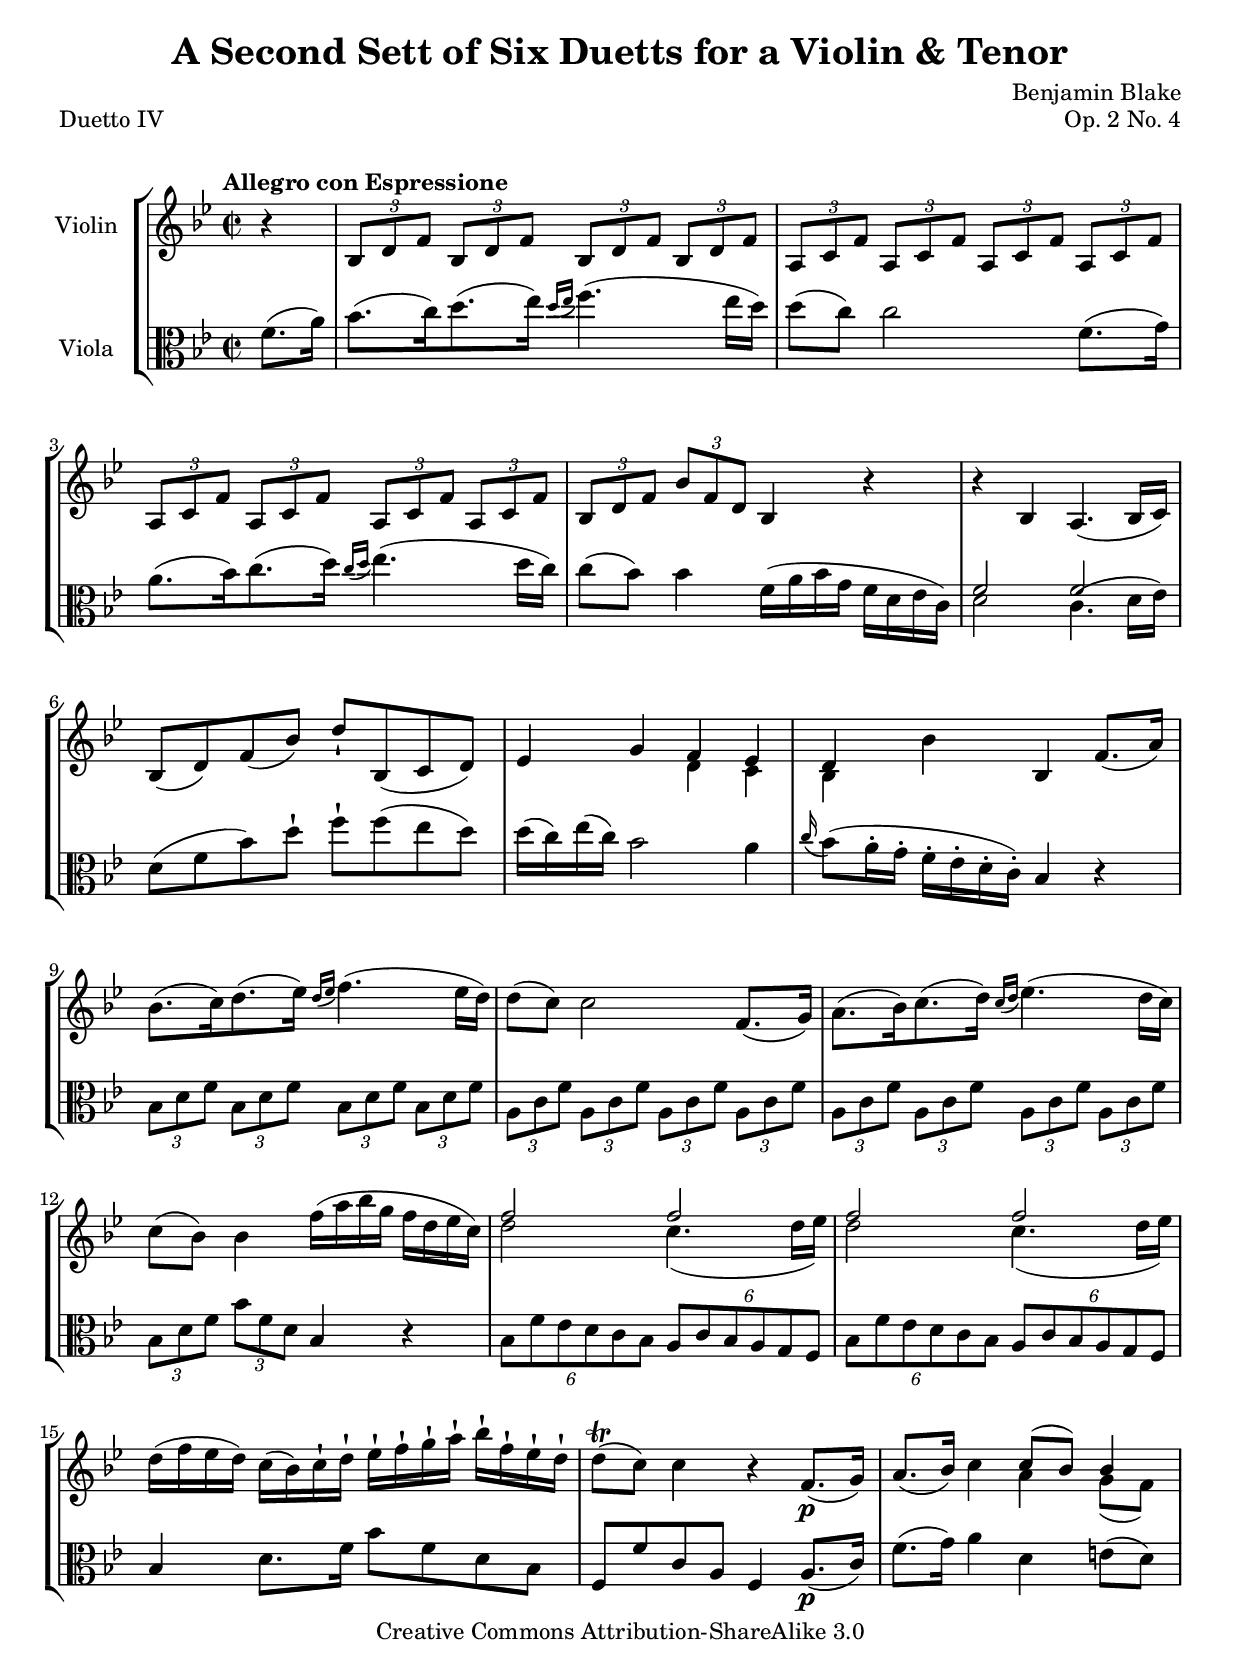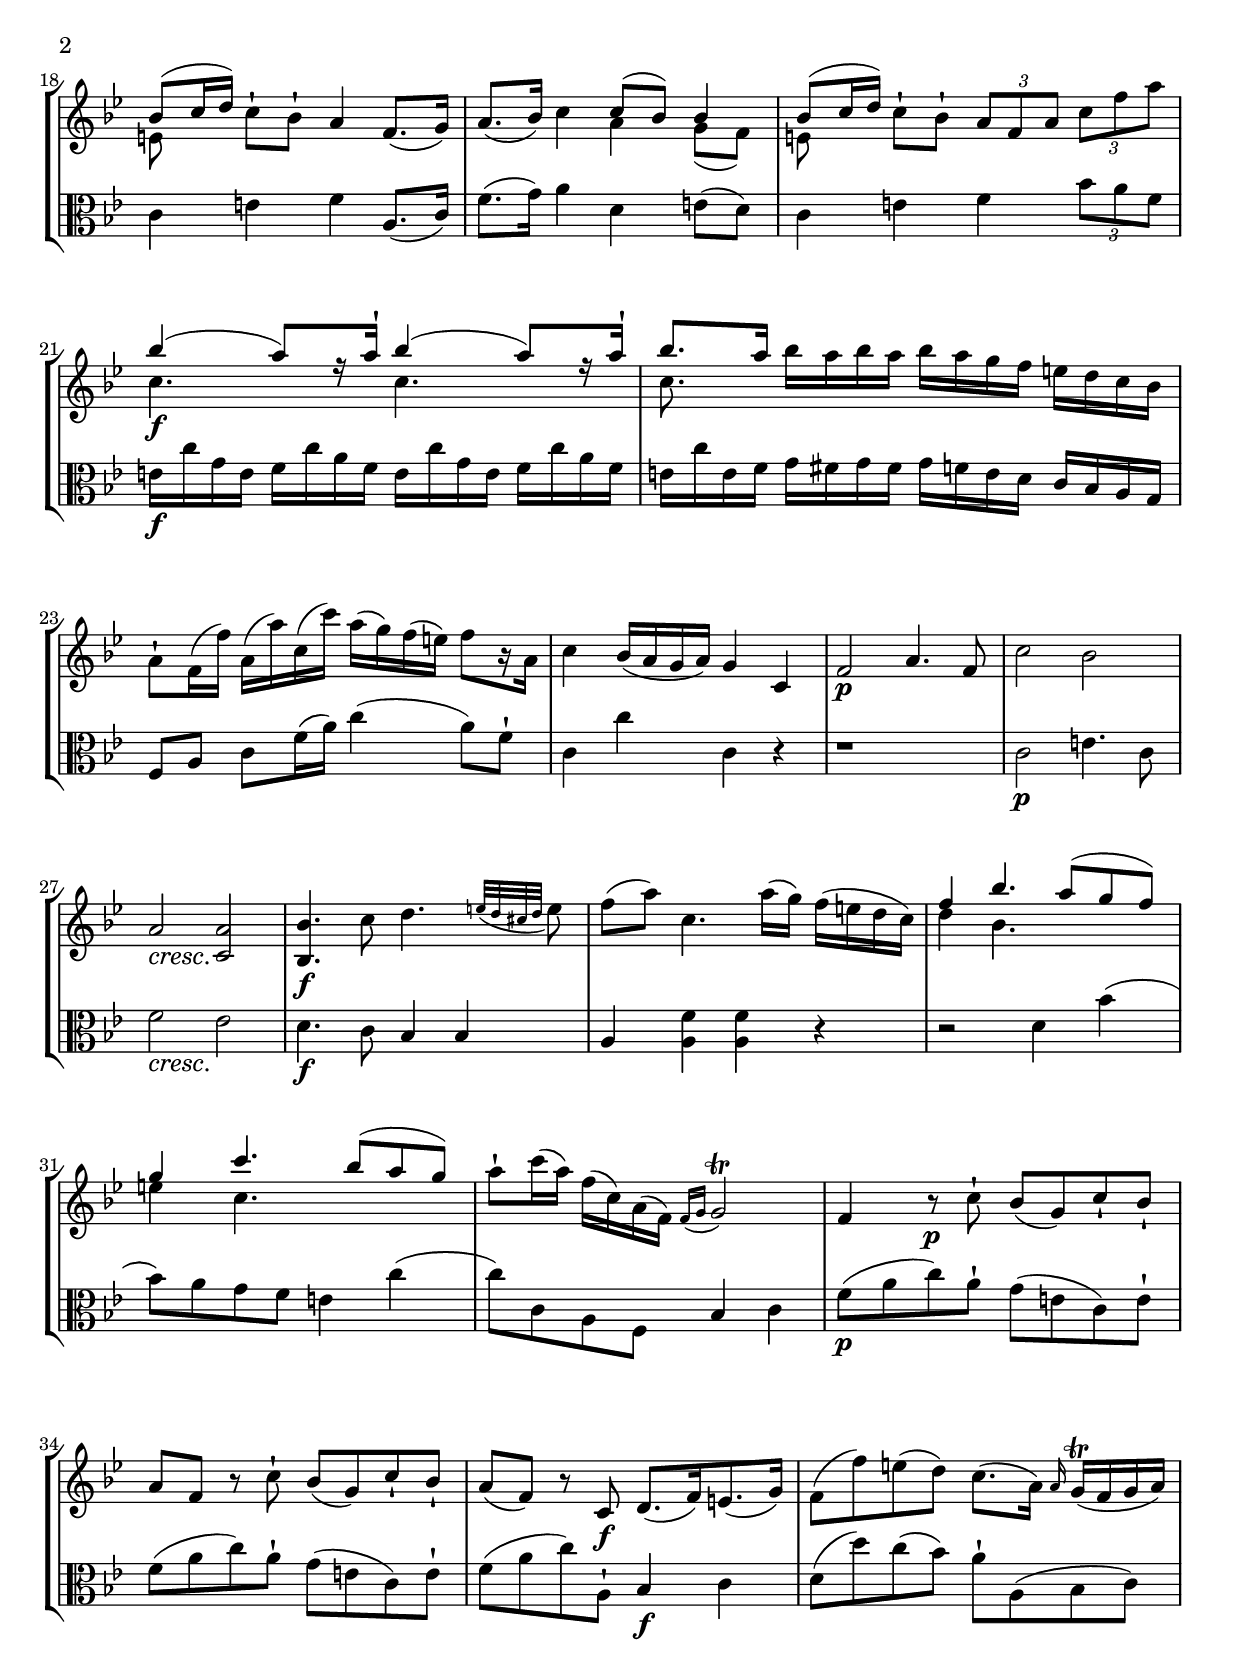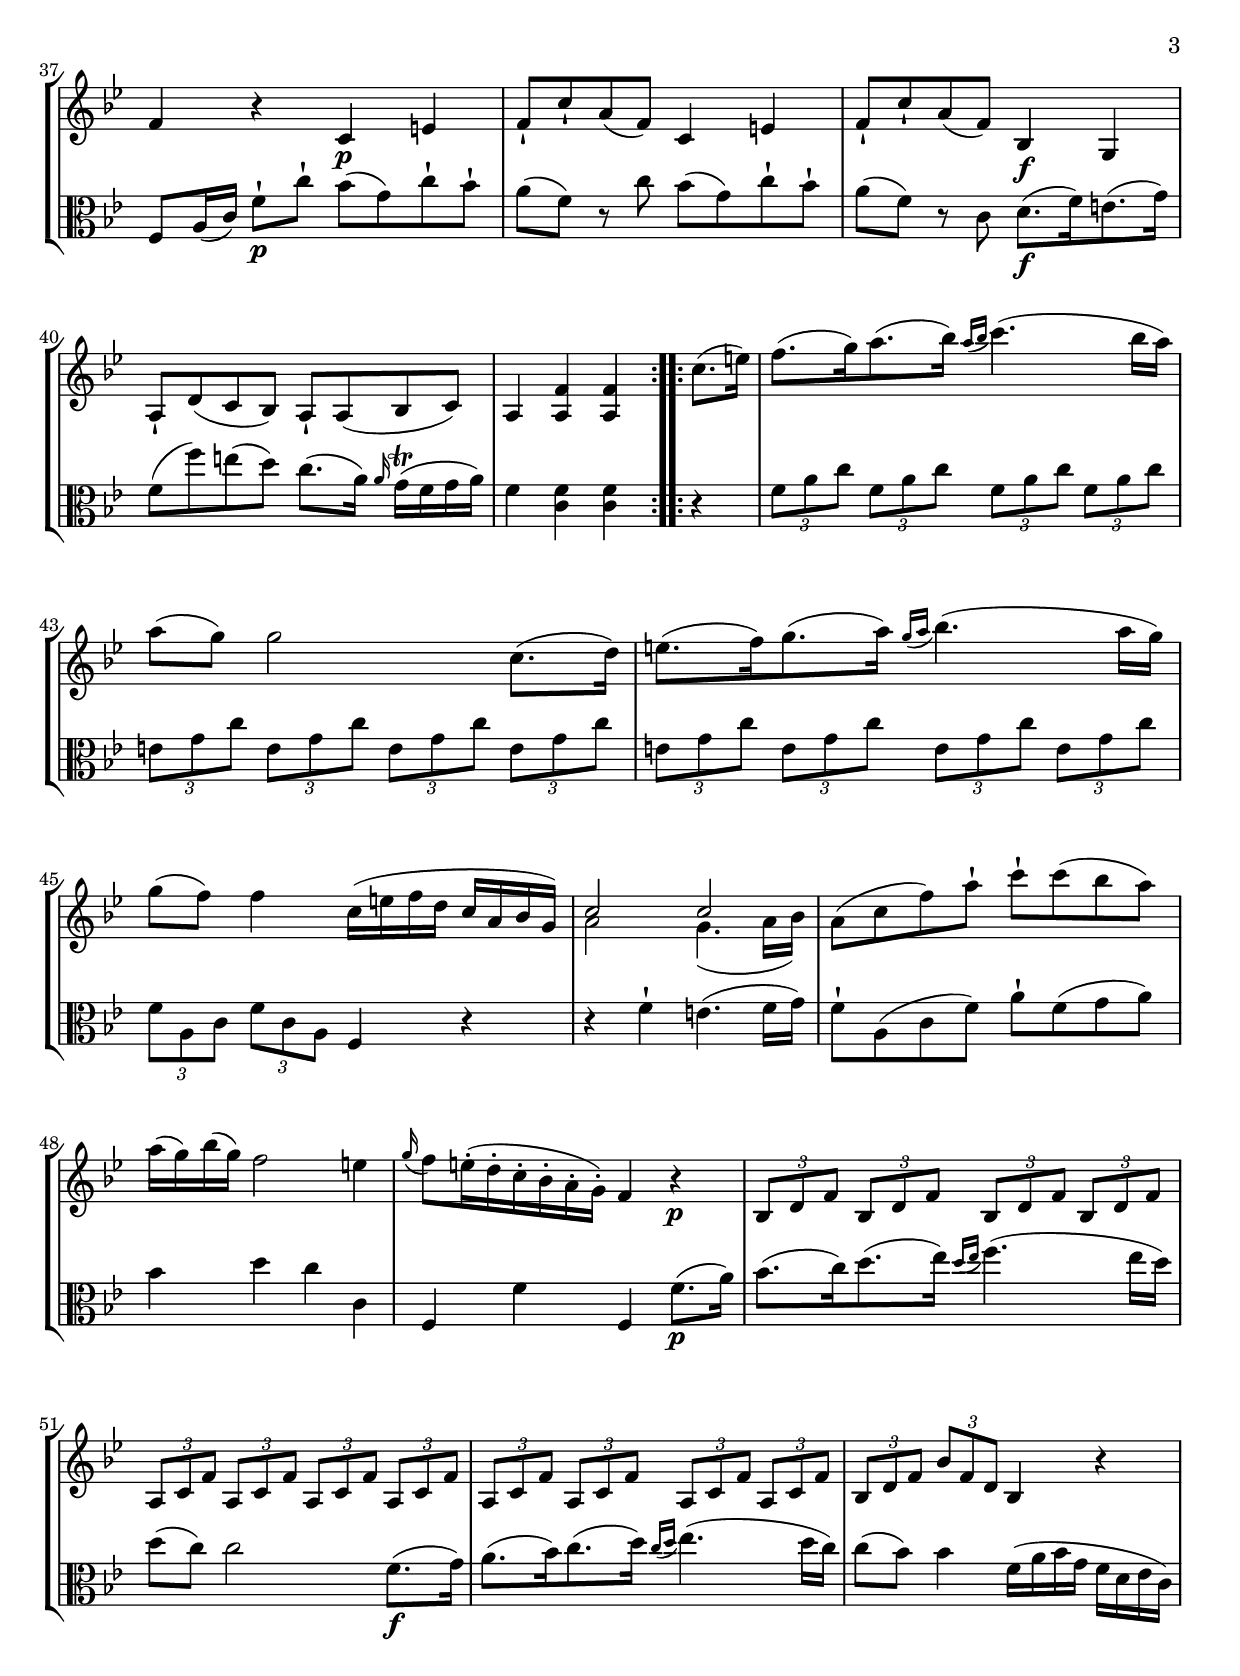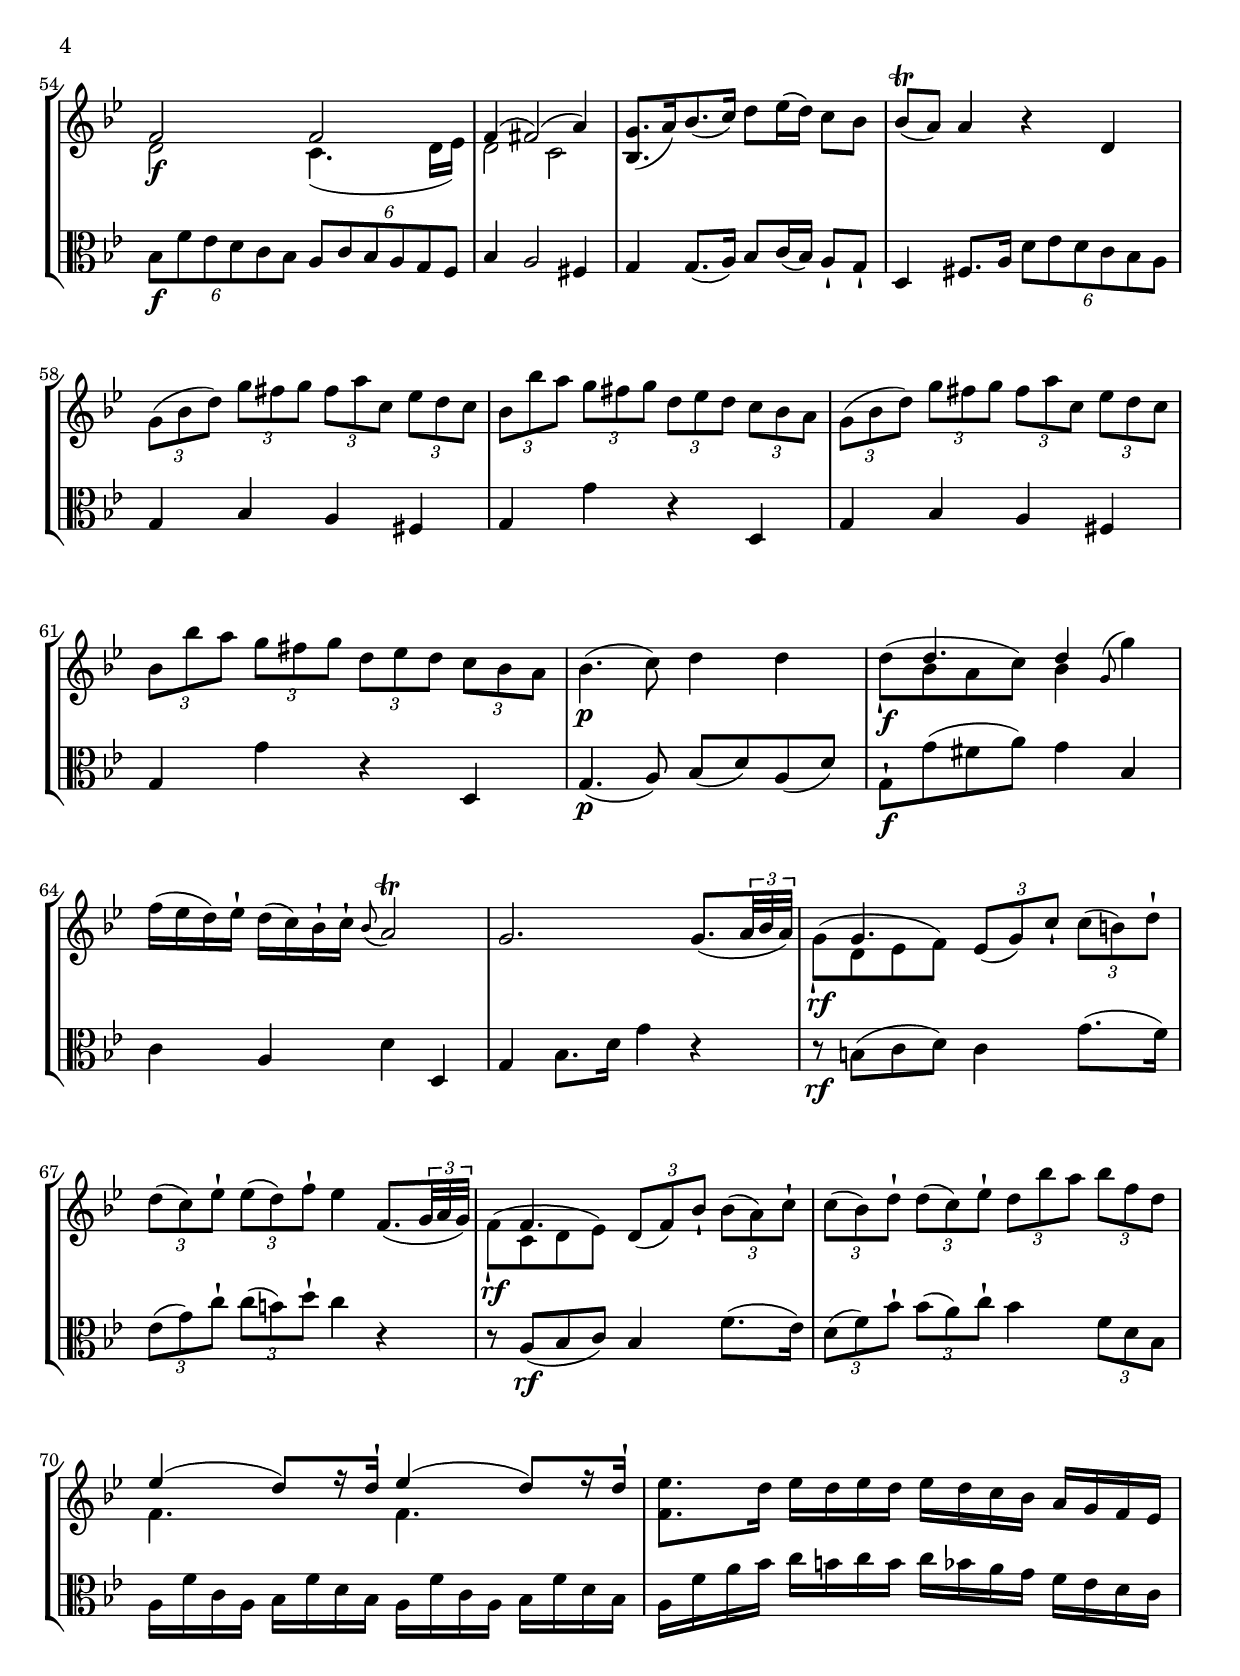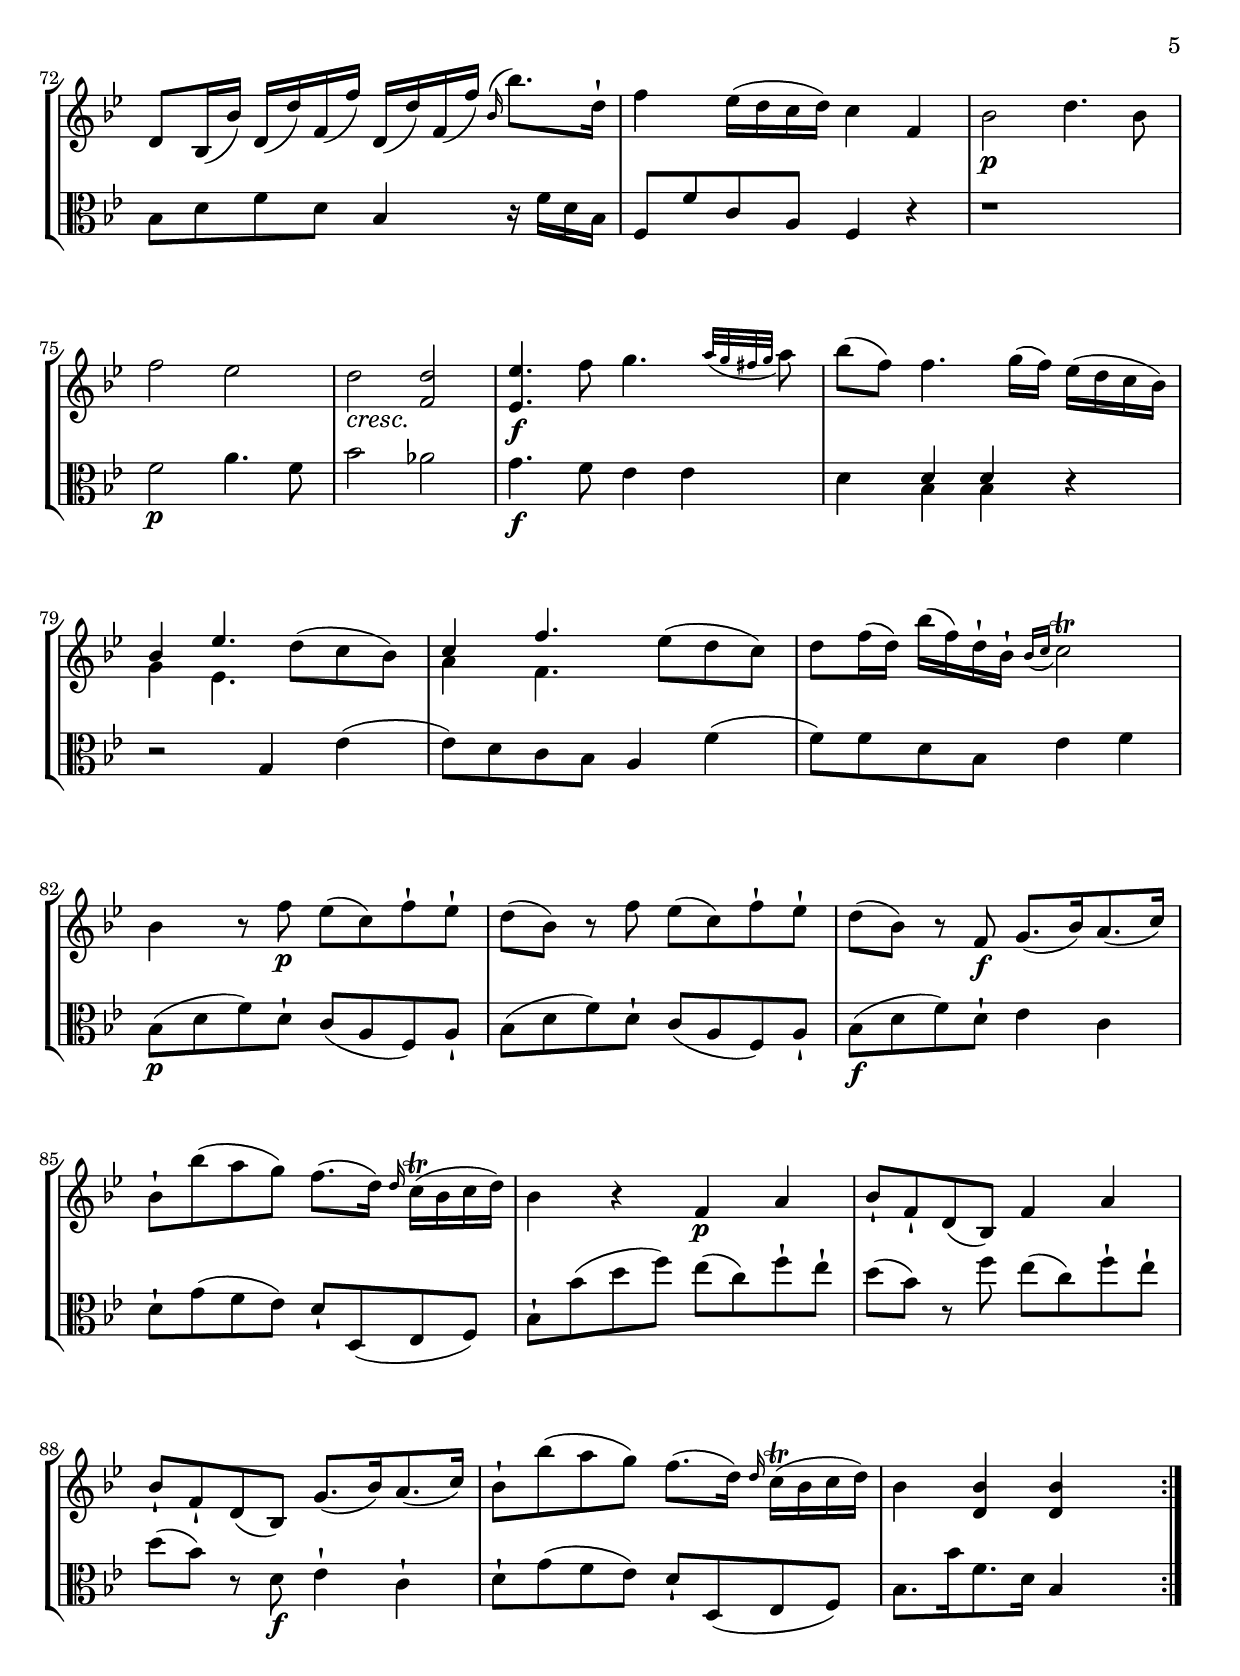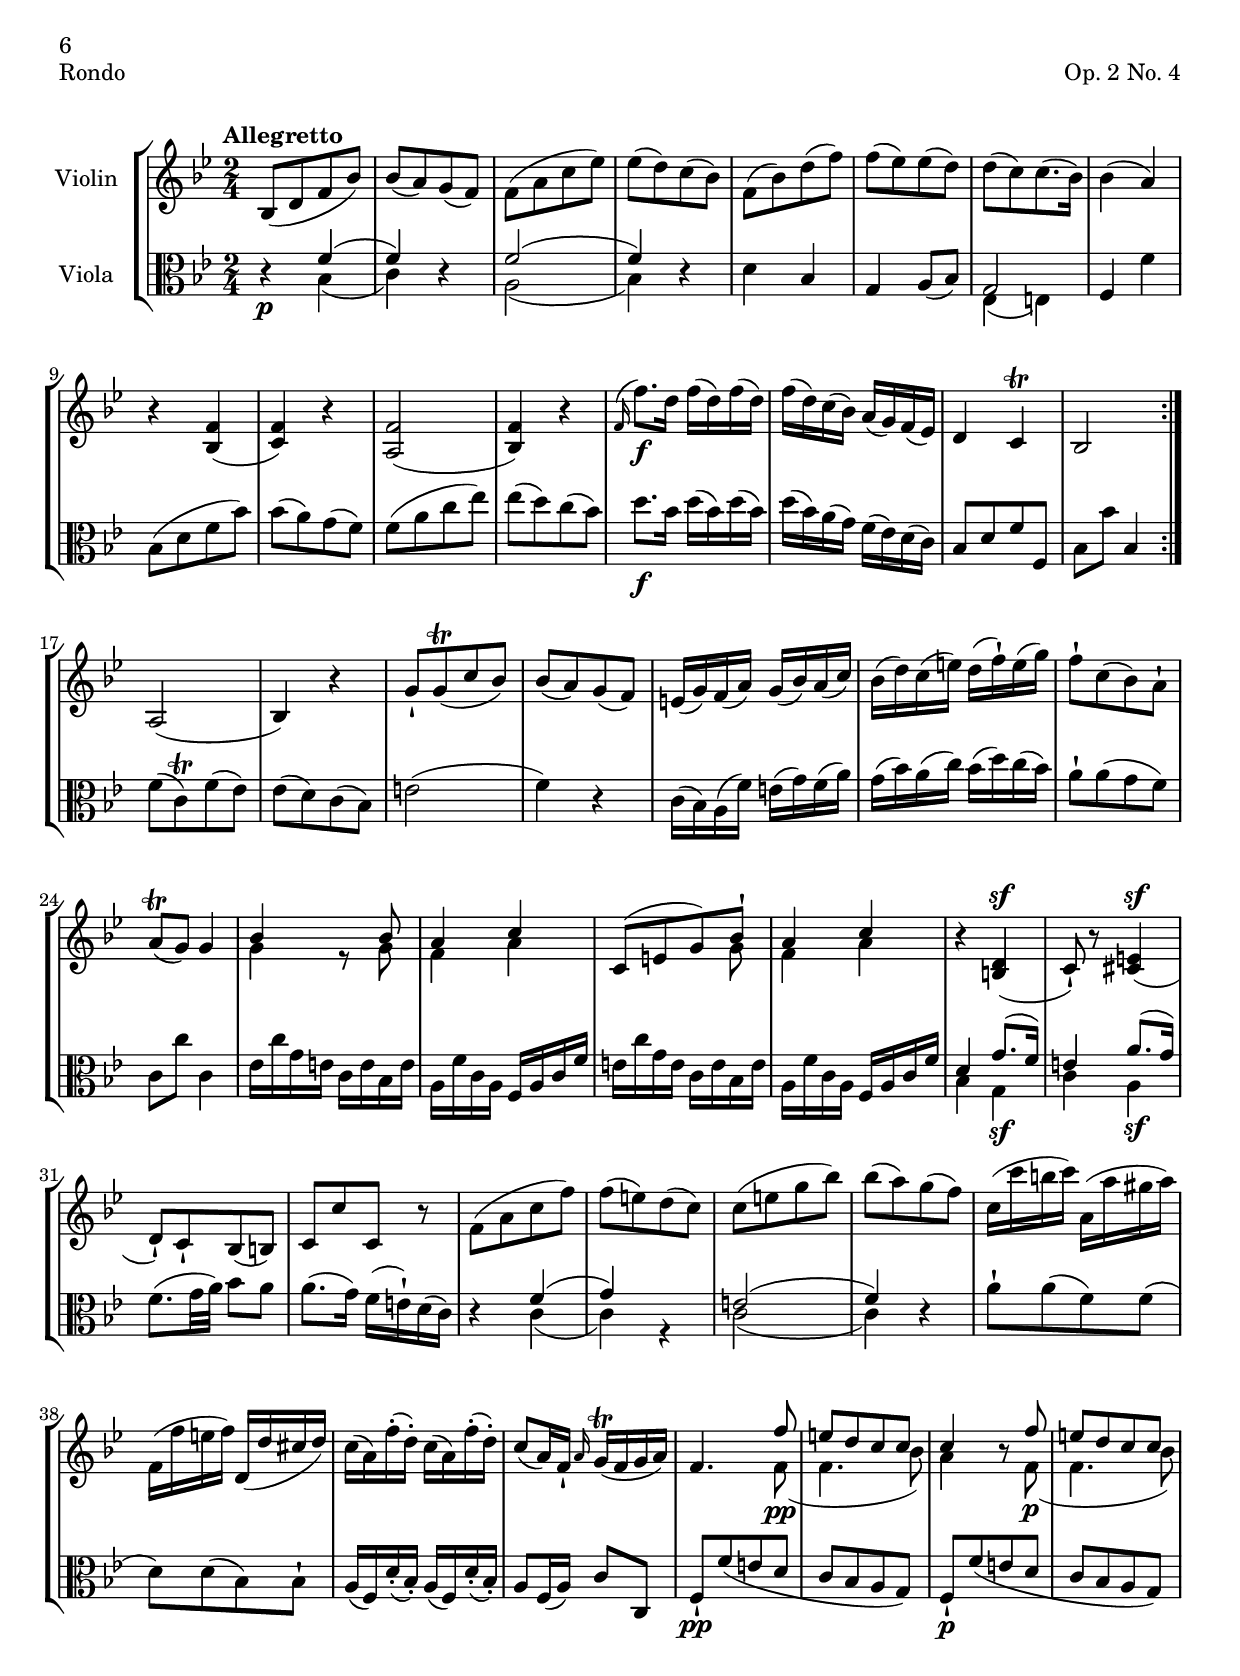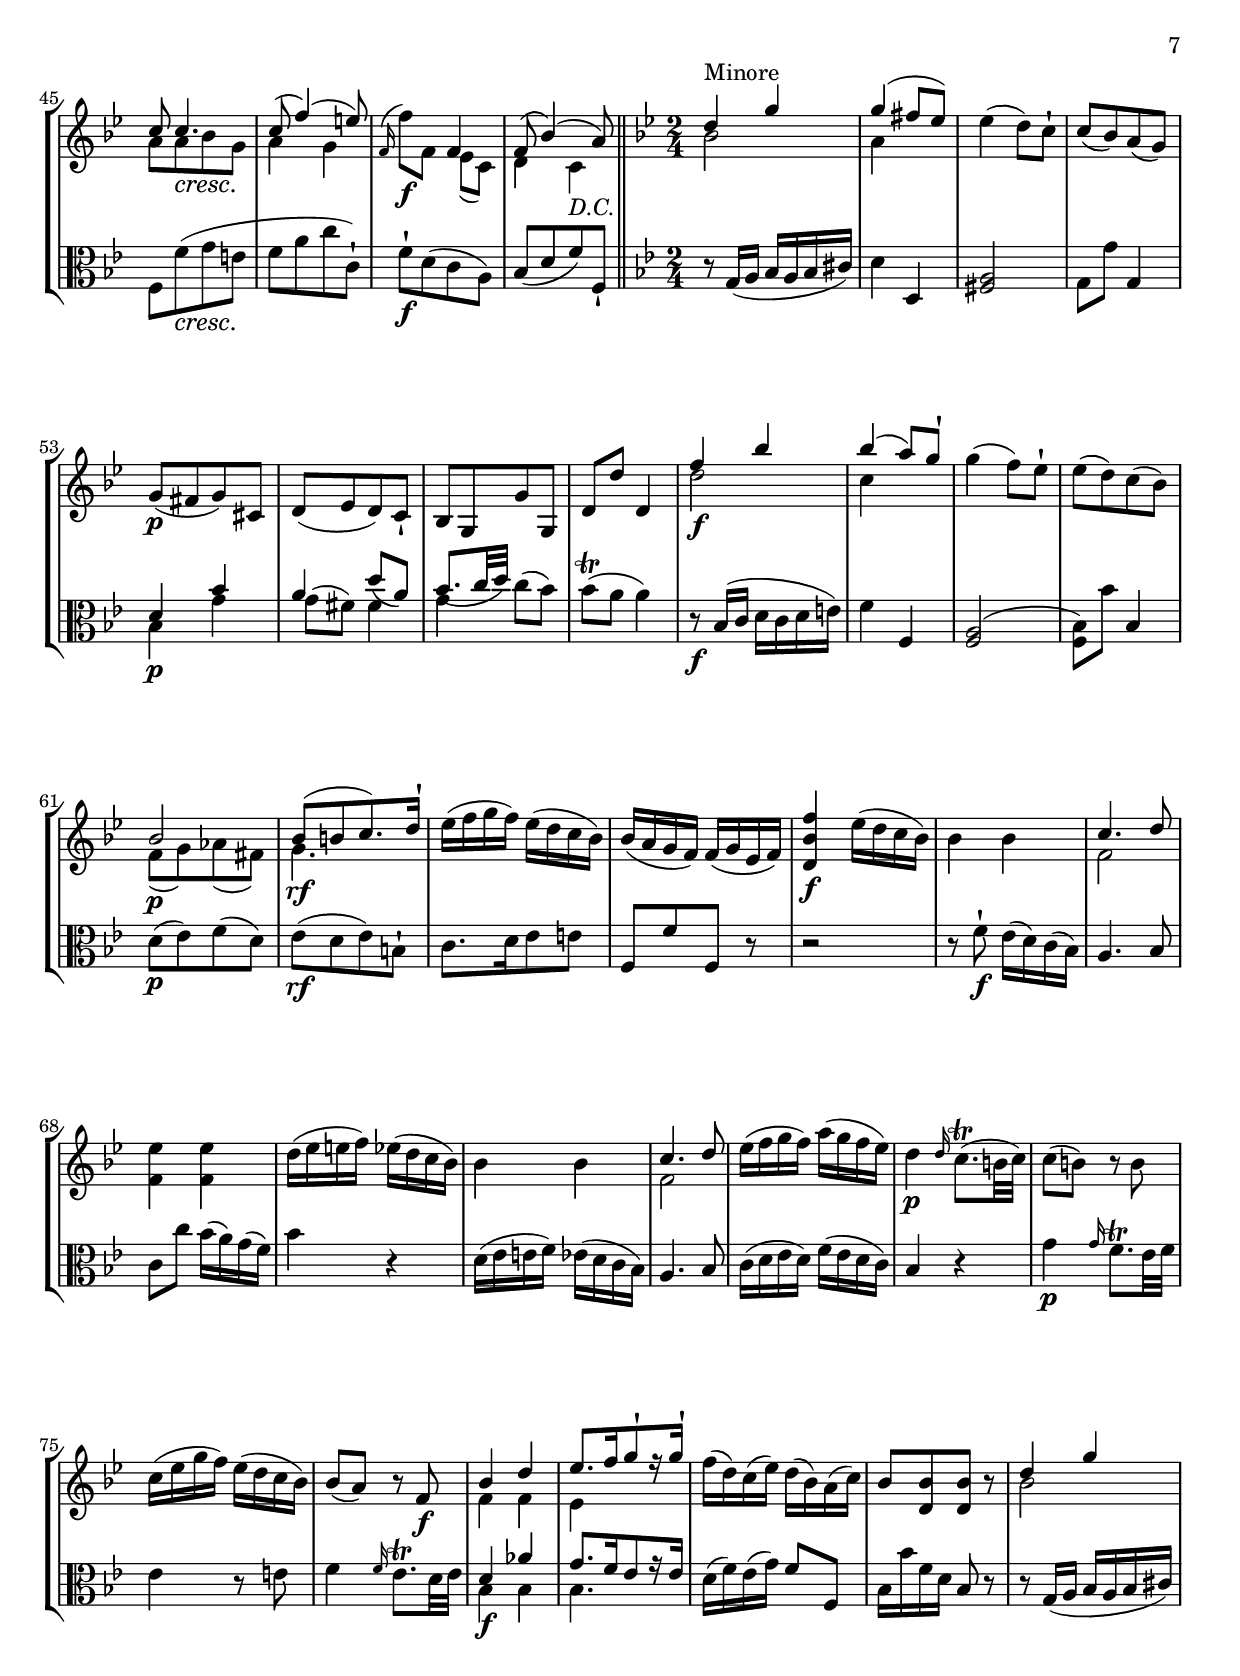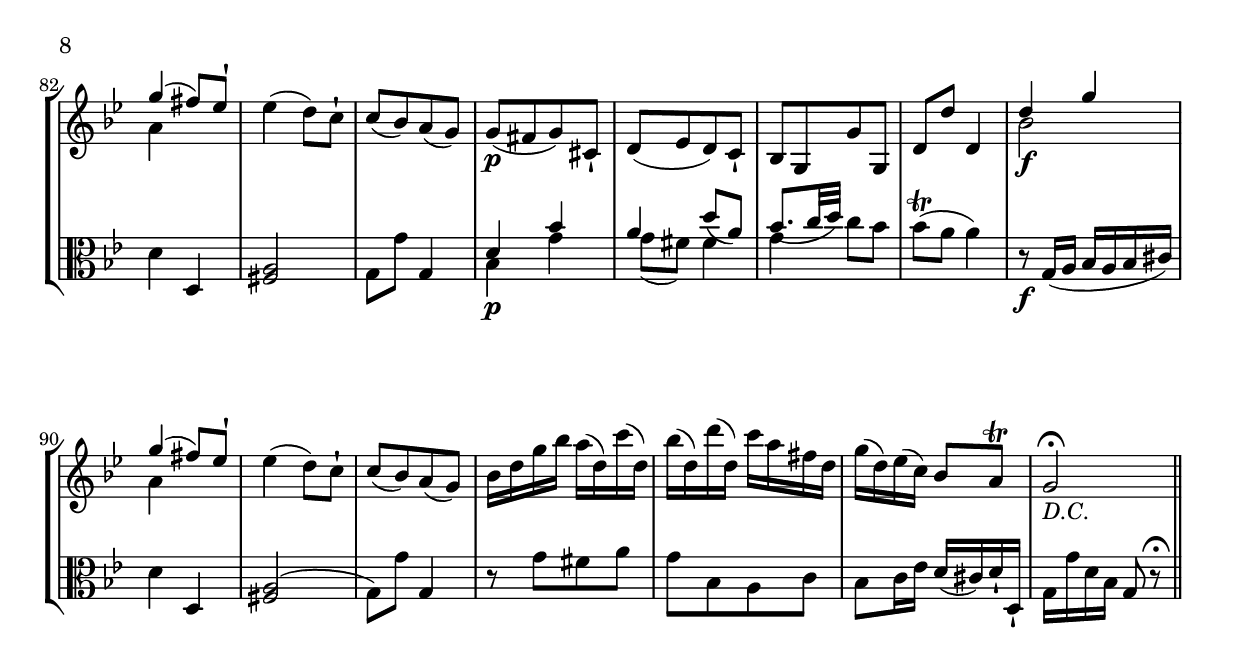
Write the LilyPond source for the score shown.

\version "2.16.0"

\version "2.16.0"
\header {
  title = "A Second Sett of Six Duetts for a Violin & Tenor"
  opus = "Op. 2 No. 4"
  composer = "Benjamin Blake"
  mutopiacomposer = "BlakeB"
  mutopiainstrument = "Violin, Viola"
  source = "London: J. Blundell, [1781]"
  date = "1781"
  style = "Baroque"
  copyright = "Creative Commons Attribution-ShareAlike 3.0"
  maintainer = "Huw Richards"
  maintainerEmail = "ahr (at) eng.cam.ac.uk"
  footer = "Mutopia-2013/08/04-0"
  %moreInfo = ""
}

\paper {
  markup-system-spacing #'padding = #4
  top-margin = 12
  bottom-margin = 12
}

% Since Blake didn't use hairpins, force text dynamics
\layout {
  \context Voice {
    \override DynamicTextSpanner #'style = #'none
    \crescTextCresc
    \dimTextDecresc
    \dimTextDim
  }
}

\version "2.16.0"

rf = #(make-dynamic-script "rf")

violin_rondo = \relative c' {
  \set Staff.midiInstrument = #"violin"
  \set Staff.instrumentName = #"Violin"
  \time 2/4
  \clef treble
  \key bes \major
  \tempo "Allegretto"

  bes8 [( d f bes]) bes[( a) g( f]) f[( a c ees]) ees[( d) c( bes]) f[( bes) d( f]) f[( ees) es( d]) d[( c) c8.( bes16]) bes4( a) r4 < bes, f' >( < c f >) r

  < a f' >2( < bes f' >4) r \grace { f'16^( } f'8.\f[) d16] f[( d) f( d]) f[( d) c( bes]) a[( g) f( ees]) d4 c\trill bes2 \bar ":|" a2( bes4) r g'8-|[ g\trill( c bes]) bes[( a) g( f]) e16[( g) f( a]) g[( bes) a( c])

  bes[( d) c( e]) d[( f-|) e( g]) f8-|[ c( bes) a-|] a\trill[( g]) g4 << { bes4 s8 bes8 a4 c c,8[( e g) bes-|] a4 c } \\ { g4 r8 g8 f4 a s8 s4 g8 f4 a }  >> r4 < b, d >4^\sf( c8-|) r8 < cis e >4^\sf( d8[-|)[ c-| bes( b])

  c[ c' c,] r8 f[( a c f]) f[( e) d( c]) c[( e g bes]) bes[( a) g( f]) c16[( c' b c]) a,[( a' gis a]) f,[( f' e f]) d,[( d' cis d]) c[( a) f'-.( d-.]) c[( a) f'-.( d-.])


  c8[( a16) f-|] \grace { a16 } g\trill[( f g a]) f4. << { f'8 e[ d c c] c4 } \\ { f,8\pp( f4. bes8) a4 } >> r8
  << { f'8 e[ d c c] c8 c4. c8( f4)( e8) }  \\ {  f,8\p( f4. bes8) a8[ a\< bes g] a4 g\!  }  >> \grace { f16^( } f'8\f[) f,] << { f4 f8( bes4)( a8) } \\ { ees[( c]) d4 c_\markup{\italic "D.C."} } >> \bar "||"

  \key g \minor
  \time 2/4

  << { d'4^"Minore" g g( fis8[ ees])} \\ { bes2 a4 s} >> ees'4( d8[) c-|] c[( bes) a( g]) g\p[( fis g) cis,] d[( ees d) c-|] bes[ g g' g,] d'[ d'] d,4 << { f'4 bes bes( a8[) g-|] } \\ {d2\f c4 s  } >>

  g'4( f8[) ees-|] ees[( d) c( bes]) << { bes2 bes8[( b c8.) d16-|] } \\ { f,8\p[( g) aes( fis]) g4.\rf s8 } >> ees'16[( f g f]) ees[( d c bes]) bes[( a g f]) f[( g ees f]) < d bes' f' >4\f ees'16[( d c bes]) bes4 bes << { c4. d8 } \\ { f,2 } >> < f ees' >4 < f ees' >4

  d'16[( ees e f]) ees[( d c bes]) bes4 bes << { c4. d8 } \\ { f,2 } >> ees'16[( f g f]) a[( g f ees]) d4\p \grace { d16 } c8.\trill[( b32 c]) c8[( b]) r b c16[( ees g f]) ees[( d c bes]) bes8[( a]) r f\f << { bes4 d ees8.[ f16 g8-| r16 g16-|] } \\ { f,4 f ees4 s4 } >>

  f'16[( d) c( ees]) d[( bes) a( c]) bes8[ < d, bes' >  < d bes'  >] r << { d'4 g g( fis8[) ees-|] } \\ { bes2 a4 s } >> ees'4( d8[) c-|] c[( bes) a( g]) g\p[( fis g) cis,-|] d[( ees d) c-|] bes[ g g' g,] d'[ d'] d,4

   << { d'4\f g g( fis8[) ees-|] } \\ { bes2 a4 s } >> ees'4( d8[) c-|] c[( bes) a( g]) bes16[ d g bes] a[( d,) c'( d,]) bes'[( d,) d'( d,]) c'[ a fis d] g[( d) ees( c]) bes8[ a\trill] g2\fermata_\markup{\italic "D.C."} \bar "||"

}


violin_duetto_iv = \relative c' {
  \set Staff.midiInstrument = #"violin"
  \set Staff.instrumentName = #"Violin"
  \time 2/2
  \clef treble
  \key bes \major
  \tempo "Allegro con Espressione"

  \partial 4 r4
  \times 2/3 { bes8[ d f] }
  \times 2/3 { bes,8[ d f] }
  \times 2/3 { bes,8[ d f] }
  \times 2/3 { bes,8[ d f] }
  \times 2/3 { a,8[ c f] }
  \times 2/3 { a,8[ c f] }
  \times 2/3 { a,8[ c f] }
  \times 2/3 { a,8[ c f] }
  \times 2/3 { a,8[ c f] }
  \times 2/3 { a,8[ c f] }
  \times 2/3 { a,8[ c f] }
  \times 2/3 { a,8[ c f] }
  \times 2/3 { bes,8[ d f] }
  \times 2/3 { bes8[ f d] }
  bes4 r r bes a4.( bes16[ c]) bes8[( d) f( bes]) d-|[ bes,( c d]) ees4 g << { f4 ees d } \\ { d4 c bes } >> bes' bes, f'8.[( a16]) bes8.[( c16) d8.( ees16]) \appoggiatura { d16[ ees] } f4.( ees16[ d]) d8[( c]) c2 f,8.[( g16]) a8.[( bes16) c8.( d16]) \appoggiatura { c16[ d] } ees4.( d16[ c]) c8[( bes]) bes4 f'16[( a bes g] f[ d ees c])

  << { f2 f f f  } \\ { d2 c4.( d16[ ees]) d2 c4.( d16[ ees])  } >> d16[( f ees d]) c[( bes) c-| d-|] ees-|[ f-| g-| a-|] bes-|[ f-| ees-| d-|] d8\trill[( c]) c4 r f,8.\p[( g16]) a8.[( bes16]) c4 << { c8[( bes]) bes4 bes8[( c16 d]) } \\ { a4 g8[( f]) e8 } >>

  c'8-|[ bes-|] a4 f8.[( g16]) a8.[( bes16]) c4 << { c8[( bes]) bes4 bes8[( c16 d]) } \\ { a4 g8[( f]) e8 } >> c'8-|[ bes-|]
  \times 2/3 { a8[ f a] }
  \times 2/3 { c8[ f a] }
  << { bes4( a8[) r16 a16-|] bes4( a8[) r16 a16-|] bes8.[ a16] } \\ { c,4.\f s8 c4. s8  c8. s16 } >> bes'16[ a bes a] bes[ a g f] e[ d c bes] a8-|[ f16( f']) a,16[( a') c,( c']) a[( g) f( e)] f8[ r16 a,] c4 bes16[( a g a]) g4 c, f2\p a4. f8 c'2 bes

  a2\< < c, a' >2\! < bes bes' >4.\f c'8 d4. \appoggiatura { e32[ d cis d] } e8 f[( a]) c,4. a'16[( g]) f[( e d c]) << { f4 bes4. a8[( g f]) g4 c4. bes8[( a g]) } \\ { d4 bes4. s8 s4 e4 c4. s8 s4 } >> a'8-|[ c16( a]) f16[( c) a( f]) \appoggiatura { f16[ g] } g2\trill

  f4 r8\p c'-| bes[( g) c-| bes-|] a[ f] r  c'-| bes[( g) c-| bes-|] a[( f]) r8 c\f d8.[( f16) e8.( g16]) f8[( f') e( d]) c8.[( a16]) \grace { a16 } g16\trill[( f g a]) f4 r c\p e

  f8-|[ c'-| a( f]) c4 e f8-|[ c'-| a( f]) bes,4\f g a8-|[ d( c bes]) a-|[ a( bes c]) a4 < a f' > < a f' > \bar ":|:"


  c'8.[( e16]) f8.[( g16) a8.( bes16]) \appoggiatura { a16[ bes] } c4.( bes16[ a]) a8[( g]) g2 c,8.[( d16])

  e8.[( f16) g8.( a16]) \appoggiatura { g16[ a] } bes4.( a16[ g]) g8[( f]) f4 c16[( e f d] c[ a bes g]) << { c2 c2 } \\ { a2 g4.( a16[ bes]) } >> a8[( c f) a-|] c-|[ c( bes a]) a16[( g) bes( g]) f2 e4

  \grace { g16( } f8[) e16-.( d-. c-. bes-. a-. g-.]) f4 r\p
  \times 2/3 { bes,8[ d f] }
  \times 2/3 { bes,8[ d f] }
  \times 2/3 { bes,8[ d f] }
  \times 2/3 { bes,8[ d f] }
  \times 2/3 { a,8[ c f] }
  \times 2/3 { a,8[ c f] }
  \times 2/3 { a,8[ c f] }
  \times 2/3 { a,8[ c f] }
  \times 2/3 { a,8[ c f] }
  \times 2/3 { a,8[ c f] }
  \times 2/3 { a,8[ c f] }
  \times 2/3 { a,8[ c f] }
  \times 2/3 { bes,8[ d f] }
  \times 2/3 { bes8[ f d] }
  bes4 r

  << { f'2 f f4( fis2)( a4) } \\ { d,2\f c4.( d16[ ees]) d2 c2 } >> <  g' bes, >8.[(  a16) bes8.( c16]) d8[ ees16( d]) c8[ bes] bes\trill([ a]) a4 r d,
  \times 2/3 { g8[( bes d]) }
  \times 2/3 { g8[ fis g] }
  \times 2/3 { fis8[ a c,] }
  \times 2/3 { ees8[ d c] }

  \times 2/3 { bes8[ bes' a] }
  \times 2/3 { g8[ fis g] }
  \times 2/3 { d8[ ees d] }
  \times 2/3 { c8[ bes a ] }
  \times 2/3 { g8[( bes d]) }
  \times 2/3 { g8[ fis g] }
  \times 2/3 { fis8[ a c,] }
  \times 2/3 { ees8[ d c] }
  \times 2/3 { bes8[ bes' a] }
  \times 2/3 { g8[ fis g] }
  \times 2/3 { d8[ ees d] }
  \times 2/3 { c8[ bes a ] }
  bes4.\p( c8) d4 d << {s8 d4. d4  } \\ { d8-|\f[^( bes a c]) bes4 } >> \grace { g8^( } g'4)

  f16[( ees d) ees-|] d[( c) bes-| c-|] \grace { bes8( } a2\trill) g2. g8.[( \times 2/3 { a32 bes a]) }  << { s8 g4. } \\ { g8-|\rf[^( d ees f]) } >>
  \times 2/3 { ees8[( g) c-|] }
  \times 2/3 { c8[( b) d-|] }
  \times 2/3 {  d8[( c) ees-|] }
  \times 2/3 {  ees8[( d) f-|] }
  ees4 f,8.[( \times 2/3 { g32 a g]) } << { s8 f4. } \\ { f8-|\rf[^( c d ees]) } >>
  \times 2/3 {  d8[( f) bes-|] }
  \times 2/3 {  bes8[( a) c-|] }
  \times 2/3 {  c8[( bes) d-|] }

  \times 2/3 {  d8[( c) ees-|] }
  \times 2/3 {  d8[ bes' a] }
  \times 2/3 {  bes8[ f d] }
  << { ees4( d8[) r16 d16-|] ees4( d8[) r16 d16-|]  } \\ { f,4. s8 f4. s8 } >> < f ees' >8.[ d'16] ees[ d ees d] ees[ d c bes] a[ g f ees] d8[ bes16( bes']) d,[( d') f,( f']) d,[( d') f,( f']) \grace { bes,16^( } bes'8.)[ d,16-|]

  f4 ees16[( d c d]) c4 f, bes2\p d4. bes8 f'2 ees2 d\< < f, d' >2\! < ees ees' >4.\f f'8 g4. \appoggiatura { a32[ g fis g] } a8 bes8[( f]) f4. g16[( f]) ees[( d c bes]) << { bes4 ees4. s8 s4 c4 f4. s8 s4 } \\ { g,4 ees4. d'8[^( c bes]) a4 f4. ees'8[^( d c]) } >>

  d8[ f16( d]) bes'[( f) d-| bes-|] \appoggiatura { bes16[ c] } c2\trill bes4 r8 f'8\p ees[( c) f-| ees-|] d[( bes]) r8 f' ees[( c) f-| ees-|] d[( bes]) r8 f8\f g8.[( bes16) a8.( c16]) bes8-|[ bes'( a g]) f8.[( d16]) \grace { d16 } c\trill[( bes c d])

  bes4 r f\p a bes8-|[ f-| d( bes]) f'4 a bes8-|[ f-| d( bes]) g'8.[( bes16) a8.( c16]) bes8-|[ bes'( a g]) f8.[( d16]) \grace { d16 } c\trill[( bes c d]) bes4 < d, bes' > < d bes' > s \bar ":|"

  }

\version "2.16.0"

rf = #(make-dynamic-script "rf")

viola_rondo = \relative c' {
  \set Staff.midiInstrument = #"viola"
  \set Staff.instrumentName = #"Viola"
  \tempo "Allegretto"
  \time 2/4
  \clef alto
  \key bes \major
  
  r4\p << { f( f) } \\ { bes,( c)  } >>
  r 
  << { f2( f4) } \\ { a,2( bes4) } >>
  r4 d bes g a8[( bes])
  << { g2 } \\ { ees4( e) } >>
  f4 f' bes,8[( d f bes]) bes[( a) g( f]) f[( a c ees]) ees[( d) c( bes]) d8.\f[ bes16] d16[( bes) d( bes]) d[( bes) a( g]) f[( ees) d( c]) bes8[ d f f,] bes[ bes'] bes,4 \bar ":|" f'8[( c\trill) f( ees]) ees[( d) c( bes]) e2( f4) r c16[( bes) a( f']) e[( g) f( a])

  g[( bes) a( c]) bes[( d) c( bes]) a8-|[ a( g f]) c[ c'] c,4 ees16[ c' g e] c[ e bes e] a,[ f' c a] f[ a c f] e[ c' g e] c[ e bes e] a,[ f' c a] f[ a c f] << { d4 g8.[( f16]) e4 a8.[( g16]) } \\ { bes,4 g\sf c a\sf } >>  f'8.[( g32 a]) bes8[ a] a8.[( g16]) f16[( e-|) d( c]) r4 << { f4( g) s4 e2( f4) } \\ { c4( c) r  c2( c4)} >> r4 a'8-|[ a( f) f(] d[) d( bes) bes-|]

  a16[( f) d'-.( bes-.]) a16[( f) d'-.( bes-.]) a8[ f16( a]) c8[ c,] f-|\pp[ f'( e d] c[ bes a g]) f-|\p[ f'( e d] c[ bes a g]) f[ f'\<( g e] f\![ a c c,-|]) f-|\f[ d( c a]) bes[( d f) f,-|]-\tag #'vla _\markup{\italic "D.C."} \bar "||" 

  \key g \minor
  r8 g16[( a] bes[ a bes cis]) d4 d, < fis a >2 g8[ g'] g,4 << { d'4 bes' a d8[_( a]) bes8.[_( c32 d]) } \\ { bes,4\p g' g8[^( fis]) fis4 g4 } >> c8[( bes]) bes\trill[( a] a4) r8\f bes,16[( c] d[ c d e]) 

  f4 f, < f a >2( < f bes >8)[ bes'] bes,4 d8\p[( ees) f( d]) ees\rf[( d ees) b-|] c8.[ d16 ees8 e] f,8[ f' f,] r r2 r8 f'-|\f ees16[( d) c( bes]) a4. bes8 c[ c'] bes16[( a) g( f]) bes4 r

  d,16[( ees e f]) ees[( d c bes]) a4. bes8 c16[( d ees d]) f[( ees d c]) bes4 r g'\p \grace { g16 } f8.\trill[ ees32 f] ees4 r8 e8 f4 \grace { f16 } ees8.\trill[ d32 ees] << { d4\f aes' g8.[ f16 ees8 r16 ees16] } \\ { bes4 bes bes4. } >>

  d16[( f) ees( g]) f8[ f,] bes16[ bes' f d] bes8 r r g16[( a] bes[ a bes cis]) d4 d, < fis a >2 g8[ g'] g,4 << { d'4 bes' a d8[_( a]) bes8.[_( c32 d]) } \\ { bes,4\p g' g8[( fis]) fis4 g } >> c8[ bes] bes\trill[( a] a4)

  r8\f g,16[( a] bes[ a bes cis]) d4 d, < fis a >2( g8[) g'] g,4 r8 g'[ fis a] g[ bes, a c] bes[ c16 ees] d16[( cis) d-| d,-|] g[ g' d bes] g8-\tag #'vla _\markup{\italic "D.C."} r8\fermata \bar "||"
 
}


viola_duetto_iv = \relative c' {
  \set Staff.midiInstrument = #"viola"
  \set Staff.instrumentName = #"Viola"
  \tempo "Allegro con Espressione"
  \time 2/2
  \clef alto
  \key bes \major

  \partial 4 f8.[( a16])
  bes8.[( c16) d8.( ees16]) \appoggiatura { d16[ ees] } f4.( ees16[ d]) d8[( c]) c2 f,8.[( g16]) a8.[( bes16) c8.( d16]) \appoggiatura { c16[ d] } ees4.( d16[ c]) 

  c8[( bes]) bes4 f16[( a bes g] f[ d ees c])
  << { f2 f2 }  \\ {d2 c4.^( d16[ ees])  }  >>
  d8[( f bes) d-|] f-|[ f( ees d]) d16[( c) ees( c]) bes2 a4 \grace { c16( } bes8[)( a16-. g-.] f-.[ ees-. d-. c-.]) bes4 r4
  \times 2/3 { bes8[ d f] } 
  \times 2/3 { bes,8[ d f] } 
  \times 2/3 { bes,8[ d f] } 
  \times 2/3 { bes,8[ d f] } 

  \times 2/3 { a,8[ c f] } 
  \times 2/3 { a,8[ c f] } 
  \times 2/3 { a,8[ c f] } 
  \times 2/3 { a,8[ c f] } 
  \times 2/3 { a,8[ c f] } 
  \times 2/3 { a,8[ c f] } 
  \times 2/3 { a,8[ c f] } 
  \times 2/3 { a,8[ c f] } 
  \times 2/3 { bes,8[ d f] } 
  \times 2/3 { bes8[ f d] } 
  bes4 r
  \times 4/6 { bes8[ f' ees d c bes] }
  \times 4/6 { a8[ c bes a g f] }

  \times 4/6 { bes8[ f' ees d c bes] }
  \times 4/6 { a8[ c bes a g f] }

  bes4 d8.[ f16] bes8[ f d bes] f[ f' c a] f4 a8.\p[( c16]) f8.[( g16]) a4 d,4 e8[( d]) c4 e f a,8.[( c16]) f8.[( g16]) a4 d,4 e8[( d]) c4 e f
  \times 2/3 { bes8[ a f] }
  e16\f[ c' g e] f[ c' a f] e16[ c' g e] f[ c' a f] e16[ c' e, f] g16[ fis g fis] g[ f e d] c[ bes a g]

  f8[ a] c[ f16( a]) c4( a8[) f-|] c4 c' c, r r1 c2\p e4. c8 f2\< ees\! d4.\f c8 bes4 bes a < a f' > < a f' > r r2 d4 bes'( bes8[) a g f] e4 c'( c8[) c, a f] bes4 c f8\p[( a c) a-|] g[( e c) e-|] f[( a c) a-|] g[( e c) e-|] f[( a c) a,-|] bes4\f c d8[( d') c( bes]) a-|[ a,( bes c])

  f,8[ a16( c]) f8-|\p[ c'-|] bes[( g) c-| bes-|] a8[( f]) r8 c' bes[( g) c-| bes-|] a[( f]) r c d8.\f[( f16) e8.( g16]) f8[( f') e( d]) c8.[( a16]) \grace { a16 } g16\trill[( f g a]) f4  < c f > < c f > \bar ":|:" r4

  \times 2/3 { f8[ a c] }
  \times 2/3 { f,8[ a c] }
  \times 2/3 { f,8[ a c] }
  \times 2/3 { f,8[ a c] }
  \times 2/3 { e,8[ g c] }
  \times 2/3 { e,8[ g c] }
  \times 2/3 { e,8[ g c] }
  \times 2/3 { e,8[ g c] }
  \times 2/3 { e,8[ g c] }
  \times 2/3 { e,8[ g c] }
  \times 2/3 { e,8[ g c] }
  \times 2/3 { e,8[ g c] }
  \times 2/3 { f,8[ a, c] }
  \times 2/3 { f8[ c a ] }
  f4 r r f'-| e4.( f16[ g]) 

  f8-|[ a,( c f]) a8-|[ f( g a]) bes4 d c c, f, f' f, f'8.\p[( a16]) bes8.[( c16) d8.( ees16]) \appoggiatura { d16[ ees] } f4.( ees16[ d]) d8[( c]) c2 f,8.\f[( g16]) a8.[( bes16) c8.( d16]) \appoggiatura { c16[ d] } ees4.( d16[ c]) 

  c8[( bes]) bes4 f16[( a bes g] f[ d ees c]) 
  \times 4/6 { bes8\f[ f' ees d c bes] }
  \times 4/6 { a8[ c bes a g f] }
  bes4 a2 fis4 g g8.[( a16]) bes8[ c16( bes]) a8-|[ g-|] d4 fis8.[ a16]
  \times 4/6 { d8[ ees d c bes a] } g4 bes a fis

  g4 g' r d, g bes a fis g g' r d, g4.\p( a8) bes[( d) a( d]) g,-|\f[ g'( fis a]) g4 bes, c a d d, g bes8.[ d16] g4 r r8\rf b,8[( c d]) c4 g'8.[( f16]) 

  \times 2/3 { ees8[( g) c-|] }
  \times 2/3 { c8[( b) d-|] }
  c4 r r8 a,8\rf[( bes c]) bes4 f'8.[( ees16])
  \times 2/3 { d8[( f) bes-|] }
  \times 2/3 { bes8[( a) c-|] }
  bes4
  \times 2/3 { f8[ d bes] }
  a16[ f' c a] bes16[ f' d bes ] a16[ f' c a] bes16[ f' d bes ] a[ f' a bes] c[ b c b] c[ bes a g] f[ ees d c]

  bes8[ d f d] bes4 r16 f'[ d bes] f8[ f' c a] f4 r r1 f'2\p a4. f8 bes2 aes2 g4.\f f8 ees4 ees d << {d d } \\ { bes bes } >> r r2 g4 ees'( ees8[) d c bes] a4 f'4( f8[) f d bes] ees4 f bes,8\p[( d f) d-|] c[( a f) a-|] bes[( d f) d-|]  c[( a f) a-|] bes\f[( d f) d-|] ees4 c d8-|[ g( f ees]) d8-|[ d,( ees f]) bes-|[ bes'( d f]) ees[( c) f-| ees-|] d[( bes]) r8 f'8 ees[( c) f-| ees-|] d[( bes]) r8 d,\f ees4-| c-| d8-|[ g( f ees]) d-|[ d,( ees f]) bes8. bes'16 f8. d16] bes4 s \bar ":|"

}


part_duetto_iv = {
  <<
    \tag #'score \tag #'vn \new Staff << \violin_duetto_iv >>
    \tag #'score \tag #'vla \new Staff << \viola_duetto_iv >>
  >>
}

part_rondo = {
  <<
    \tag #'score \tag #'vn \new Staff << \violin_rondo >>
    \tag #'score \tag #'vla \new Staff << \viola_rondo >>
  >>
}


% Full score production
% This is done in two parts to achieve a PDF with both Minuetto and
% Duetto, followed by a midi section that will create a midi file for
% each piece.

%
% Score layout, no MIDI
%

\score {
  \new StaffGroup \keepWithTag #'score \part_duetto_iv
  \header {
    piece = "Duetto IV"
  }
  \layout { }
}
\pageBreak
\score {
  \new StaffGroup \keepWithTag #'score \part_rondo
  \header {
    piece = "Rondo"
  }
  \layout { }
}

%
% Score MIDI only
%

\book {
  \bookOutputSuffix "Duetto-IV"
  \score {
    \new StaffGroup \keepWithTag #'score \part_duetto_iv
    \midi {
      \tempo 4 = 110
    }
  }
}
\book {
  \bookOutputSuffix "Rondo"
  \score {
    \new StaffGroup \keepWithTag #'score \part_rondo
    \midi { 
      \tempo 4 = 80
    }
  }
}
